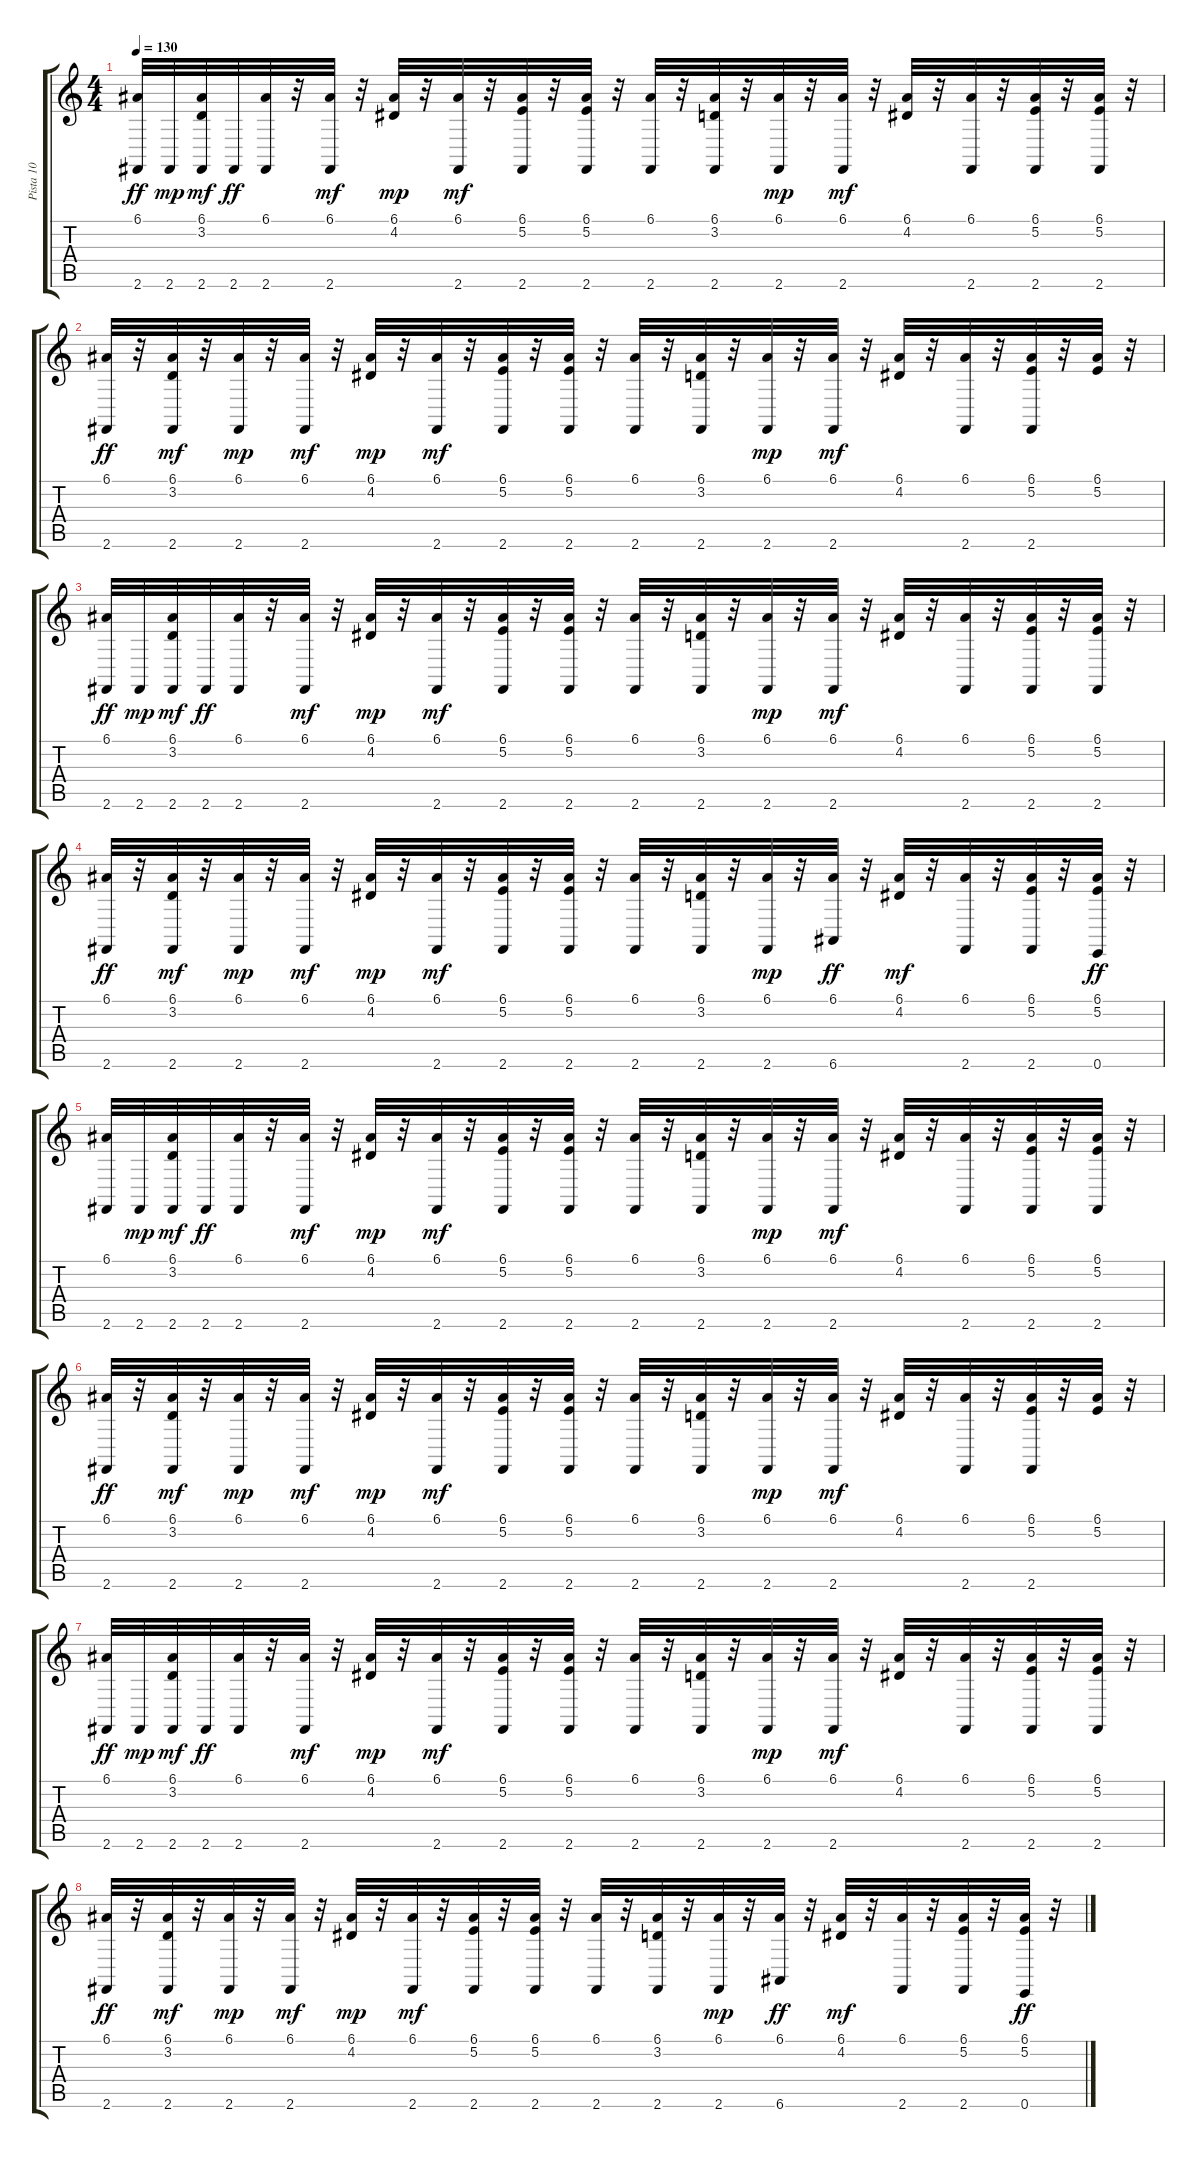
\track ("Pista 10" "Pista 10") {instrument acousticgrandpiano}
\staff {score tabs}
\tuning (E4 B3 G3 D3 A2 E2) {hide}
\ts (4 4)
\tempo 130
\clef g2
\ks c
(6.1 2.6).32{dy ff} 2.6.32{dy mp} (6.1 3.2 2.6).32{dy mf} 2.6.32{dy ff} (6.1 2.6).32 r.32 (6.1 2.6).32{dy mf} r.32 (6.1 4.2).32{dy mp} r.32 (6.1 2.6).32{dy mf} r.32 (6.1 5.2 2.6).32 r.32 (6.1 5.2 2.6).32 r.32 (6.1 2.6).32 r.32 (6.1 3.2 2.6).32 r.32 (6.1 2.6).32{dy mp} r.32 (6.1 2.6).32{dy mf} r.32 (6.1 4.2).32 r.32 (6.1 2.6).32 r.32 (6.1 5.2 2.6).32 r.32 (6.1 5.2 2.6).32 r.32 |
(6.1 2.6).32{dy ff} r.32 (6.1 3.2 2.6).32{dy mf} r.32 (6.1 2.6).32{dy mp} r.32 (6.1 2.6).32{dy mf} r.32 (6.1 4.2).32{dy mp} r.32 (6.1 2.6).32{dy mf} r.32 (6.1 5.2 2.6).32 r.32 (6.1 5.2 2.6).32 r.32 (6.1 2.6).32 r.32 (6.1 3.2 2.6).32 r.32 (6.1 2.6).32{dy mp} r.32 (6.1 2.6).32{dy mf} r.32 (6.1 4.2).32 r.32 (6.1 2.6).32 r.32 (6.1 5.2 2.6).32 r.32 (6.1 5.2).32 r.32 |
(6.1 2.6).32{dy ff} 2.6.32{dy mp} (6.1 3.2 2.6).32{dy mf} 2.6.32{dy ff} (6.1 2.6).32 r.32 (6.1 2.6).32{dy mf} r.32 (6.1 4.2).32{dy mp} r.32 (6.1 2.6).32{dy mf} r.32 (6.1 5.2 2.6).32 r.32 (6.1 5.2 2.6).32 r.32 (6.1 2.6).32 r.32 (6.1 3.2 2.6).32 r.32 (6.1 2.6).32{dy mp} r.32 (6.1 2.6).32{dy mf} r.32 (6.1 4.2).32 r.32 (6.1 2.6).32 r.32 (6.1 5.2 2.6).32 r.32 (6.1 5.2 2.6).32 r.32 |
(6.1 2.6).32{dy ff} r.32 (6.1 3.2 2.6).32{dy mf} r.32 (6.1 2.6).32{dy mp} r.32 (6.1 2.6).32{dy mf} r.32 (6.1 4.2).32{dy mp} r.32 (6.1 2.6).32{dy mf} r.32 (6.1 5.2 2.6).32 r.32 (6.1 5.2 2.6).32 r.32 (6.1 2.6).32 r.32 (6.1 3.2 2.6).32 r.32 (6.1 2.6).32{dy mp} r.32 (6.1 6.6).32{dy ff} r.32 (6.1 4.2).32{dy mf} r.32 (6.1 2.6).32 r.32 (6.1 5.2 2.6).32 r.32 (6.1 5.2 0.6).32{dy ff} r.32 |
(6.1 2.6).32 2.6.32{dy mp} (6.1 3.2 2.6).32{dy mf} 2.6.32{dy ff} (6.1 2.6).32 r.32 (6.1 2.6).32{dy mf} r.32 (6.1 4.2).32{dy mp} r.32 (6.1 2.6).32{dy mf} r.32 (6.1 5.2 2.6).32 r.32 (6.1 5.2 2.6).32 r.32 (6.1 2.6).32 r.32 (6.1 3.2 2.6).32 r.32 (6.1 2.6).32{dy mp} r.32 (6.1 2.6).32{dy mf} r.32 (6.1 4.2).32 r.32 (6.1 2.6).32 r.32 (6.1 5.2 2.6).32 r.32 (6.1 5.2 2.6).32 r.32 |
(6.1 2.6).32{dy ff} r.32 (6.1 3.2 2.6).32{dy mf} r.32 (6.1 2.6).32{dy mp} r.32 (6.1 2.6).32{dy mf} r.32 (6.1 4.2).32{dy mp} r.32 (6.1 2.6).32{dy mf} r.32 (6.1 5.2 2.6).32 r.32 (6.1 5.2 2.6).32 r.32 (6.1 2.6).32 r.32 (6.1 3.2 2.6).32 r.32 (6.1 2.6).32{dy mp} r.32 (6.1 2.6).32{dy mf} r.32 (6.1 4.2).32 r.32 (6.1 2.6).32 r.32 (6.1 5.2 2.6).32 r.32 (6.1 5.2).32 r.32 |
(6.1 2.6).32{dy ff} 2.6.32{dy mp} (6.1 3.2 2.6).32{dy mf} 2.6.32{dy ff} (6.1 2.6).32 r.32 (6.1 2.6).32{dy mf} r.32 (6.1 4.2).32{dy mp} r.32 (6.1 2.6).32{dy mf} r.32 (6.1 5.2 2.6).32 r.32 (6.1 5.2 2.6).32 r.32 (6.1 2.6).32 r.32 (6.1 3.2 2.6).32 r.32 (6.1 2.6).32{dy mp} r.32 (6.1 2.6).32{dy mf} r.32 (6.1 4.2).32 r.32 (6.1 2.6).32 r.32 (6.1 5.2 2.6).32 r.32 (6.1 5.2 2.6).32 r.32 |
(6.1 2.6).32{dy ff} r.32 (6.1 3.2 2.6).32{dy mf} r.32 (6.1 2.6).32{dy mp} r.32 (6.1 2.6).32{dy mf} r.32 (6.1 4.2).32{dy mp} r.32 (6.1 2.6).32{dy mf} r.32 (6.1 5.2 2.6).32 r.32 (6.1 5.2 2.6).32 r.32 (6.1 2.6).32 r.32 (6.1 3.2 2.6).32 r.32 (6.1 2.6).32{dy mp} r.32 (6.1 6.6).32{dy ff} r.32 (6.1 4.2).32{dy mf} r.32 (6.1 2.6).32 r.32 (6.1 5.2 2.6).32 r.32 (6.1 5.2 0.6).32{dy ff} r.32
